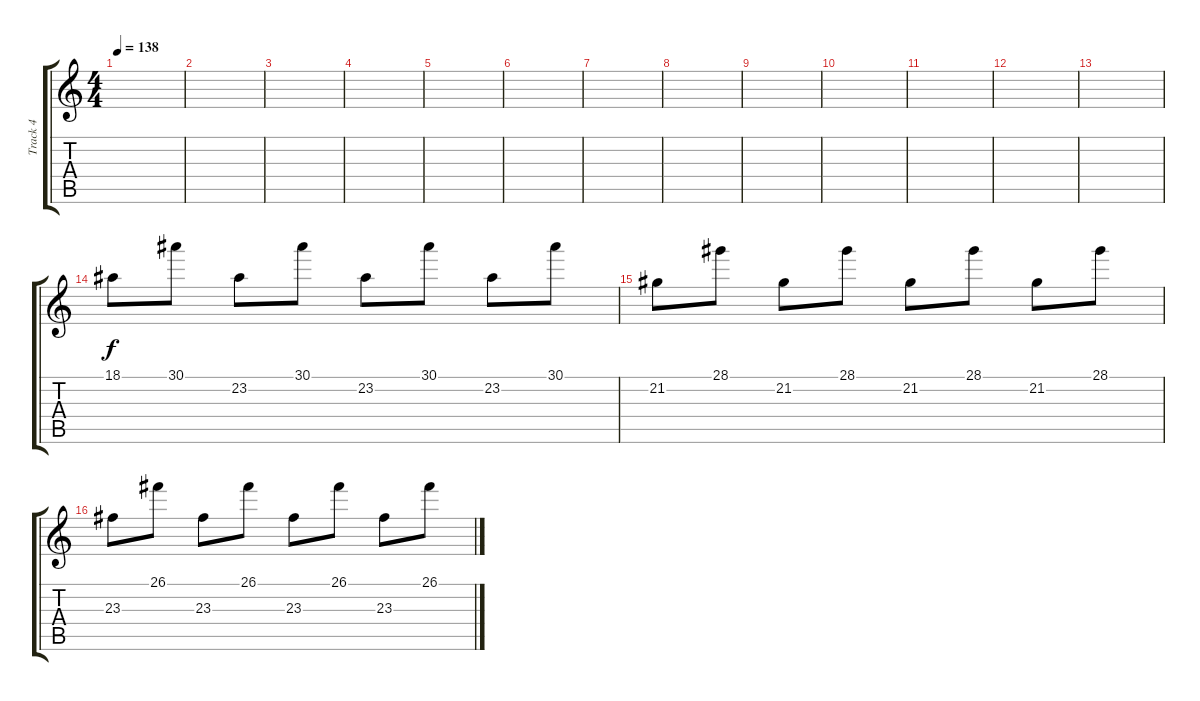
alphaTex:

\track ("Track 4" "Track 4") {instrument celesta}
\staff {score tabs}
\tuning (E4 B3 G3 D3 A2 E2) {hide}
\ts (4 4)
\tempo 138
\clef g2
\ks c
|
|
|
|
|
|
|
|
|
|
|
|
|
18.1.8 30.1.8 23.2.8 30.1.8 23.2.8 30.1.8 23.2.8 30.1.8 |
21.2.8 28.1.8 21.2.8 28.1.8 21.2.8 28.1.8 21.2.8 28.1.8 |
23.3.8 26.1.8 23.3.8 26.1.8 23.3.8 26.1.8 23.3.8 26.1.8
